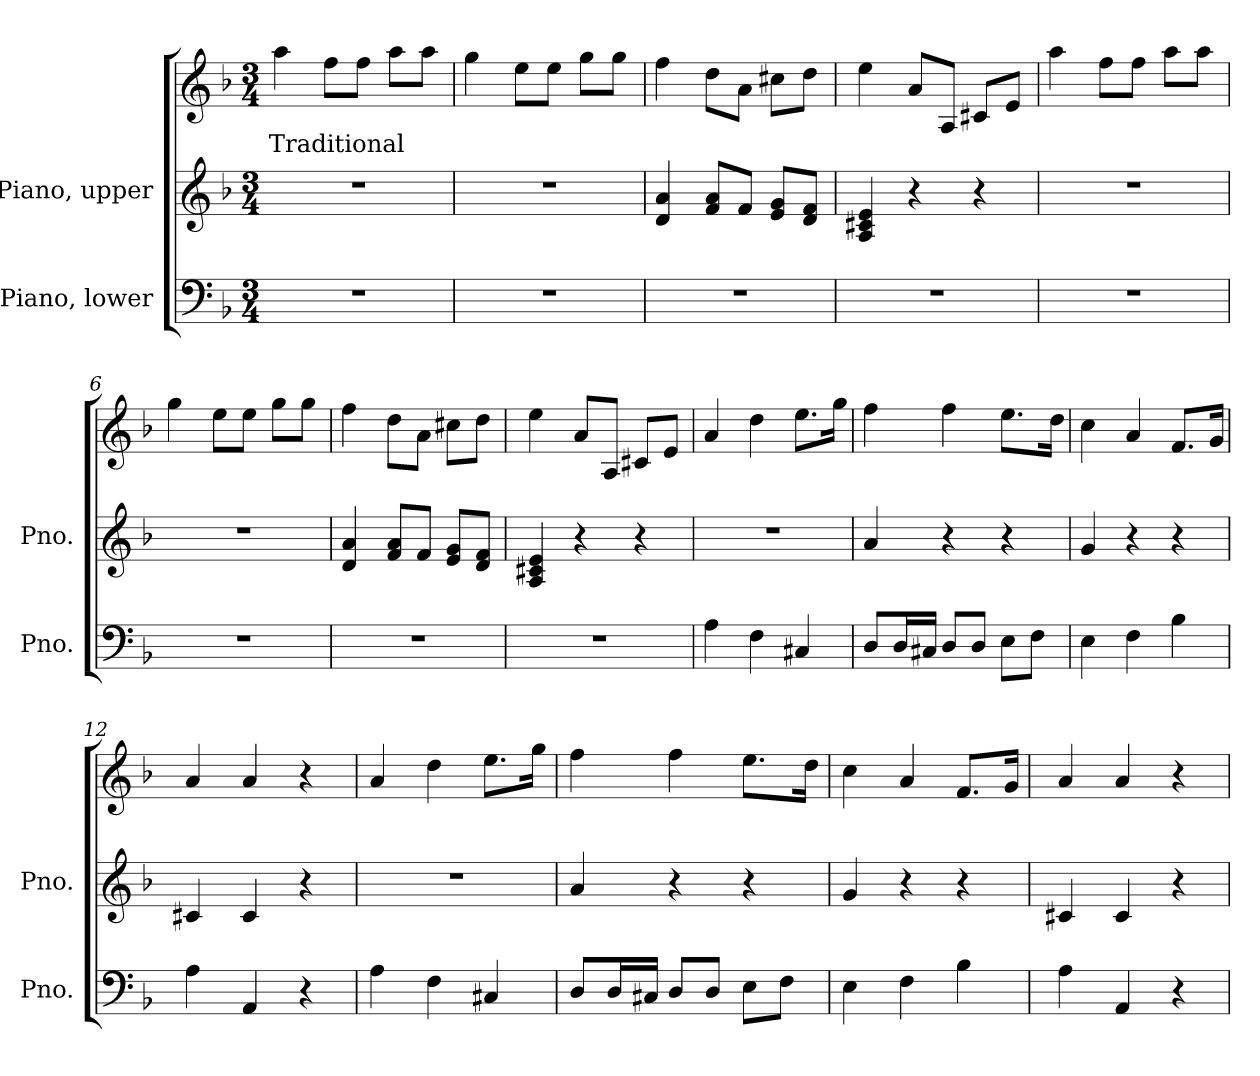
**kern	**kern	**kern	**text
*part2	*part1	*part1	*part1
*staff3	*staff2	*staff1	*staff1
*I"Piano, lower	*I"Piano, upper	*	*
*I'Pno.	*I'Pno.	*	*
*clefF4	*clefG2	*clefG2	*
*k[b-]	*k[b-]	*k[b-]	*
*M3/4	*M3/4	*M3/4	*
*MM110	*MM110	*MM110	*
=1	=1	=1	=1
!	!	!	!LO:LY:b
2.r	2.r	4aa\	Traditional
.	.	8ff\L	.
.	.	8ff\J	.
.	.	8aa\L	.
.	.	8aa\J	.
=2	=2	=2	=2
2.r	2.r	4gg\	.
.	.	8ee\L	.
.	.	8ee\J	.
.	.	8gg\L	.
.	.	8gg\J	.
=3	=3	=3	=3
2.r	4d/ 4a/	4ff\	.
.	8f/ 8a/L	8dd\L	.
.	8f/J	8a\J	.
.	8e/ 8g/L	8cc#X\L	.
.	8d/ 8f/J	8dd\J	.
=4	=4	=4	=4
2.r	4A/ 4c#X/ 4e/	4ee\	.
.	4r	8a/L	.
.	.	8A/J	.
.	4r	8c#X/L	.
.	.	8e/J	.
=5	=5	=5	=5
2.r	2.r	4aa\	.
.	.	8ff\L	.
.	.	8ff\J	.
.	.	8aa\L	.
.	.	8aa\J	.
!!LO:LB:g=z
=6	=6	=6	=6
2.r	2.r	4gg\	.
.	.	8ee\L	.
.	.	8ee\J	.
.	.	8gg\L	.
.	.	8gg\J	.
=7	=7	=7	=7
2.r	4d/ 4a/	4ff\	.
.	8f/ 8a/L	8dd\L	.
.	8f/J	8a\J	.
.	8e/ 8g/L	8cc#X\L	.
.	8d/ 8f/J	8dd\J	.
=8	=8	=8	=8
2.r	4A/ 4c#X/ 4e/	4ee\	.
.	4r	8a/L	.
.	.	8A/J	.
.	4r	8c#X/L	.
.	.	8e/J	.
=9	=9	=9	=9
4A\	2.r	4a/	.
4F\	.	4dd\	.
4C#X/	.	8.ee\L	.
.	.	16gg\Jk	.
=10	=10	=10	=10
8D/L	4a/	4ff\	.
16D/L	.	.	.
16C#X/JJ	.	.	.
8D/L	4r	4ff\	.
8D/J	.	.	.
8E\L	4r	8.ee\L	.
8F\J	.	.	.
.	.	16dd\Jk	.
=11	=11	=11	=11
4E\	4g/	4cc\	.
4F\	4r	4a/	.
4B-\	4r	8.f/L	.
.	.	16g/Jk	.
!!LO:LB:g=z
=12	=12	=12	=12
4A\	4c#X/	4a/	.
4AA/	4c#/	4a/	.
4r	4r	4r	.
=13	=13	=13	=13
4A\	2.r	4a/	.
4F\	.	4dd\	.
4C#X/	.	8.ee\L	.
.	.	16gg\Jk	.
=14	=14	=14	=14
8D/L	4a/	4ff\	.
16D/L	.	.	.
16C#X/JJ	.	.	.
8D/L	4r	4ff\	.
8D/J	.	.	.
8E\L	4r	8.ee\L	.
8F\J	.	.	.
.	.	16dd\Jk	.
=15	=15	=15	=15
4E\	4g/	4cc\	.
4F\	4r	4a/	.
4B-\	4r	8.f/L	.
.	.	16g/Jk	.
=16	=16	=16	=16
4A\	4c#X/	4a/	.
4AA/	4c#/	4a/	.
4r	4r	4r	.
=	=	=	=
*-	*-	*-	*-
